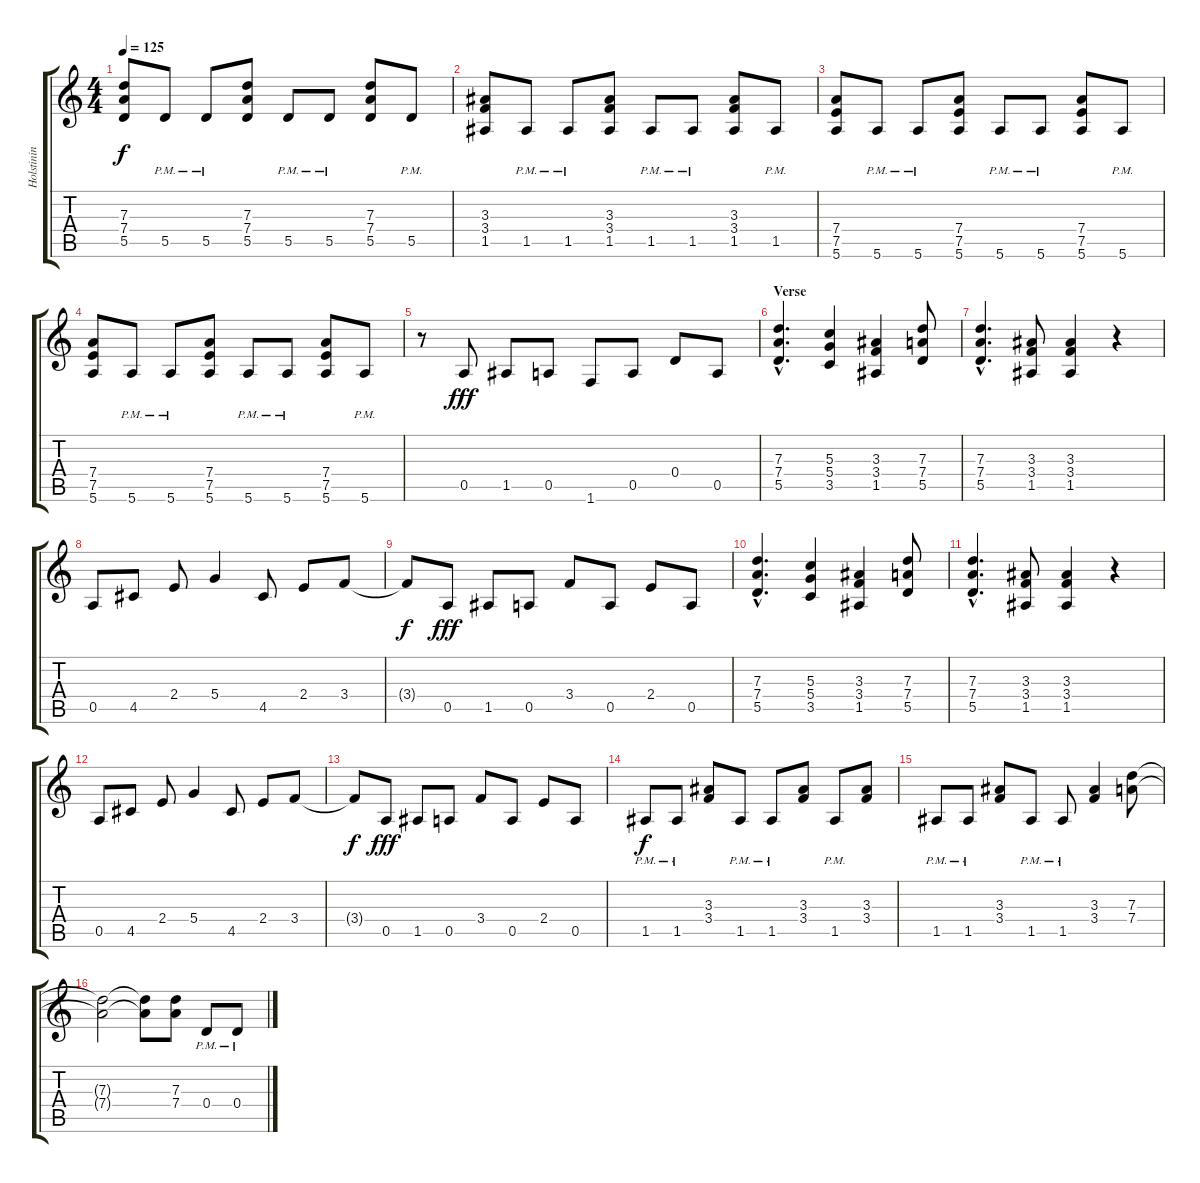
\track ("Holstinin" "Holstinin") {instrument distortionguitar}
\staff {score tabs}
\tuning (E4 B3 G3 D3 A2 E2) {hide}
\ts (4 4)
\tempo 125
\clef g2
\ks c
(7.3 7.4 5.5).8{dy f} 5.5{pm}.8 5.5{pm}.8 (7.3 7.4 5.5).8 5.5{pm}.8 5.5{pm}.8 (7.3 7.4 5.5).8 5.5{pm}.8 |
(3.3 3.4 1.5).8 1.5{pm}.8 1.5{pm}.8 (3.3 3.4 1.5).8 1.5{pm}.8 1.5{pm}.8 (3.3 3.4 1.5).8 1.5{pm}.8 |
(7.4 7.5 5.6).8 5.6{pm}.8 5.6{pm}.8 (7.4 7.5 5.6).8 5.6{pm}.8 5.6{pm}.8 (7.4 7.5 5.6).8 5.6{pm}.8 |
(7.4 7.5 5.6).8 5.6{pm}.8 5.6{pm}.8 (7.4 7.5 5.6).8 5.6{pm}.8 5.6{pm}.8 (7.4 7.5 5.6).8 5.6{pm}.8 |
r.8 0.5.8{dy fff} 1.5.8 0.5.8 1.6.8 0.5.8 0.4.8 0.5.8 |
\section ("" "Verse")
(7.3{hac} 7.4{hac} 5.5{hac}).4{d volume 14 balance 10} (5.3 5.4 3.5).4 (3.3 3.4 1.5).4 (7.3 7.4 5.5).8 |
(7.3{hac} 7.4{hac} 5.5{hac}).4{d} (3.3 3.4 1.5).8 (3.3 3.4 1.5).4 r.4 |
0.5.8 4.5.8 2.4.8 5.4.4 4.5.8 2.4.8 3.4.8 |
3.4{t}.8{dy f} 0.5.8{dy fff} 1.5.8 0.5.8 3.4.8 0.5.8 2.4.8 0.5.8 |
(7.3{hac} 7.4{hac} 5.5{hac}).4{d} (5.3 5.4 3.5).4 (3.3 3.4 1.5).4 (7.3 7.4 5.5).8 |
(7.3{hac} 7.4{hac} 5.5{hac}).4{d} (3.3 3.4 1.5).8 (3.3 3.4 1.5).4 r.4 |
0.5.8 4.5.8 2.4.8 5.4.4 4.5.8 2.4.8 3.4.8 |
3.4{t}.8{dy f} 0.5.8{dy fff} 1.5.8 0.5.8 3.4.8 0.5.8 2.4.8 0.5.8 |
1.5{pm}.8{dy f} 1.5{pm}.8 (3.3 3.4).8 1.5{pm}.8 1.5{pm}.8 (3.3 3.4).8 1.5{pm}.8 (3.3 3.4).8 |
1.5{pm}.8 1.5{pm}.8 (3.3 3.4).8 1.5{pm}.8 1.5{pm}.8 (3.3 3.4).4 (7.3 7.4).8 |
(7.3{t} 7.4{t}).2 (7.3{t} 7.4{t}).8 (7.3 7.4).8 0.4{pm}.8 0.4{pm}.8
